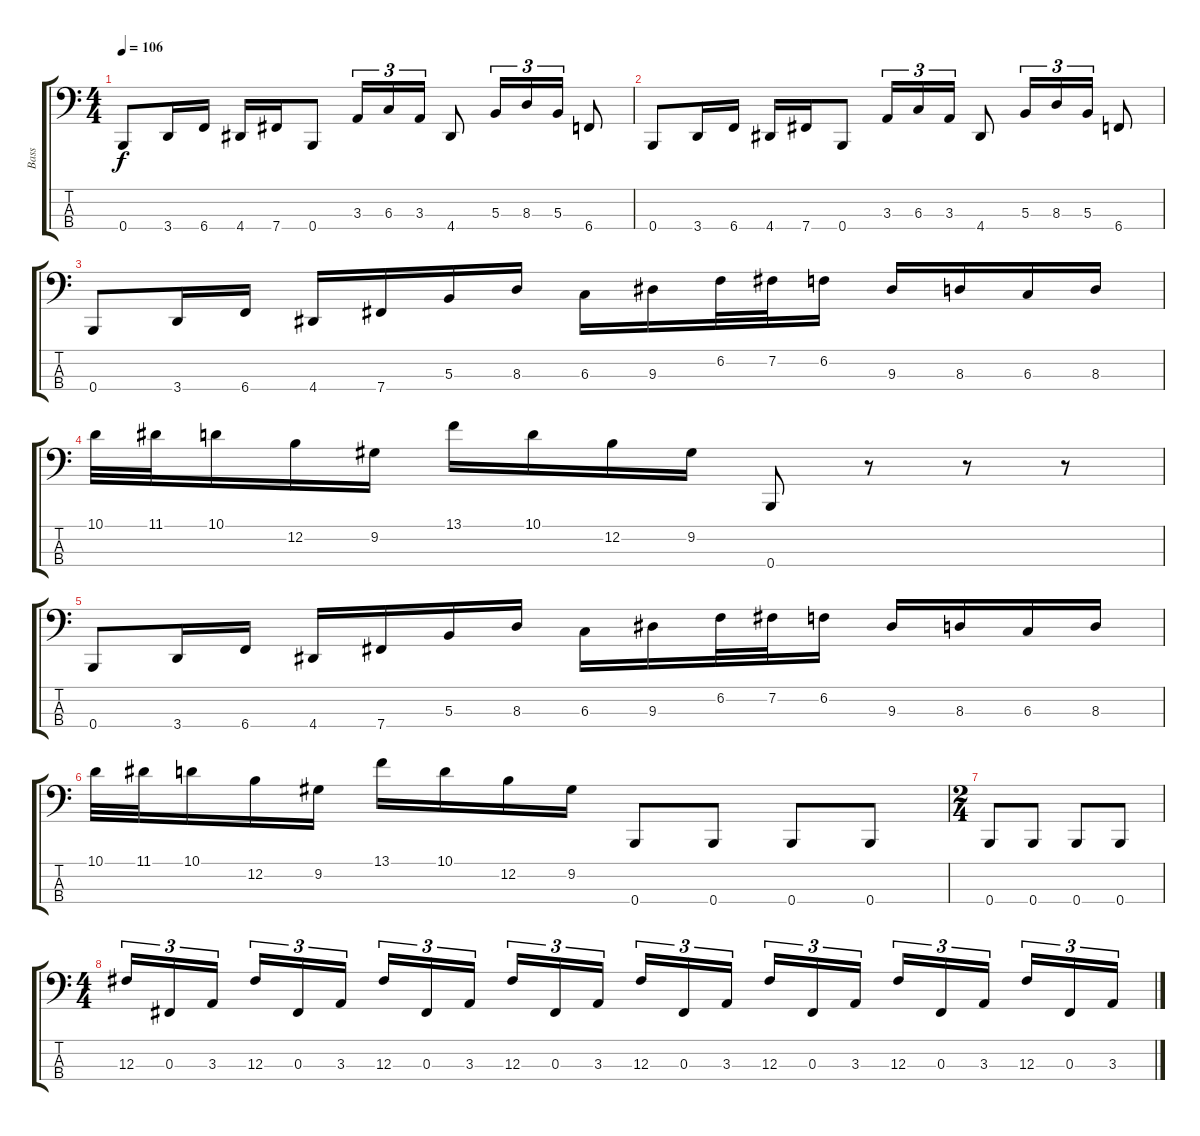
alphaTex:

\track ("Bass" "Bass") {instrument electricbasspick}
\staff {score tabs}
\tuning (E2 B1 Gb1 B0) {hide}
\ts (4 4)
\tempo 106
\clef f4
\ks c
0.4.8{dy f} 3.4.16 6.4.16 4.4.16 7.4.16 0.4.8 3.3.16{tu (3 2)} 6.3.16{tu (3 2)} 3.3.16{tu (3 2)} 4.4.8 5.3.16{tu (3 2)} 8.3.16{tu (3 2)} 5.3.16{tu (3 2)} 6.4.8 |
0.4.8 3.4.16 6.4.16 4.4.16 7.4.16 0.4.8 3.3.16{tu (3 2)} 6.3.16{tu (3 2)} 3.3.16{tu (3 2)} 4.4.8 5.3.16{tu (3 2)} 8.3.16{tu (3 2)} 5.3.16{tu (3 2)} 6.4.8 |
0.4.8 3.4.16 6.4.16 4.4.16 7.4.16 5.3.16 8.3.16 6.3.16 9.3.16 6.2.32 7.2.32 6.2.16 9.3.16 8.3.16 6.3.16 8.3.16 |
10.1.32 11.1.32 10.1.16 12.2.16 9.2.16 13.1.16 10.1.16 12.2.16 9.2.16 0.4.8 r.8 r.8 r.8 |
0.4.8 3.4.16 6.4.16 4.4.16 7.4.16 5.3.16 8.3.16 6.3.16 9.3.16 6.2.32 7.2.32 6.2.16 9.3.16 8.3.16 6.3.16 8.3.16 |
10.1.32 11.1.32 10.1.16 12.2.16 9.2.16 13.1.16 10.1.16 12.2.16 9.2.16 0.4.8 0.4.8 0.4.8 0.4.8 |
\ts (2 4)
0.4.8 0.4.8 0.4.8 0.4.8 |
\ts (4 4)
12.3.16{tu (3 2)} 0.3.16{tu (3 2)} 3.3.16{tu (3 2) beam splitsecondary} 12.3.16{tu (3 2)} 0.3.16{tu (3 2)} 3.3.16{tu (3 2)} 12.3.16{tu (3 2)} 0.3.16{tu (3 2)} 3.3.16{tu (3 2) beam splitsecondary} 12.3.16{tu (3 2)} 0.3.16{tu (3 2)} 3.3.16{tu (3 2)} 12.3.16{tu (3 2)} 0.3.16{tu (3 2)} 3.3.16{tu (3 2) beam splitsecondary} 12.3.16{tu (3 2)} 0.3.16{tu (3 2)} 3.3.16{tu (3 2)} 12.3.16{tu (3 2)} 0.3.16{tu (3 2)} 3.3.16{tu (3 2) beam splitsecondary} 12.3.16{tu (3 2)} 0.3.16{tu (3 2)} 3.3.16{tu (3 2)}
